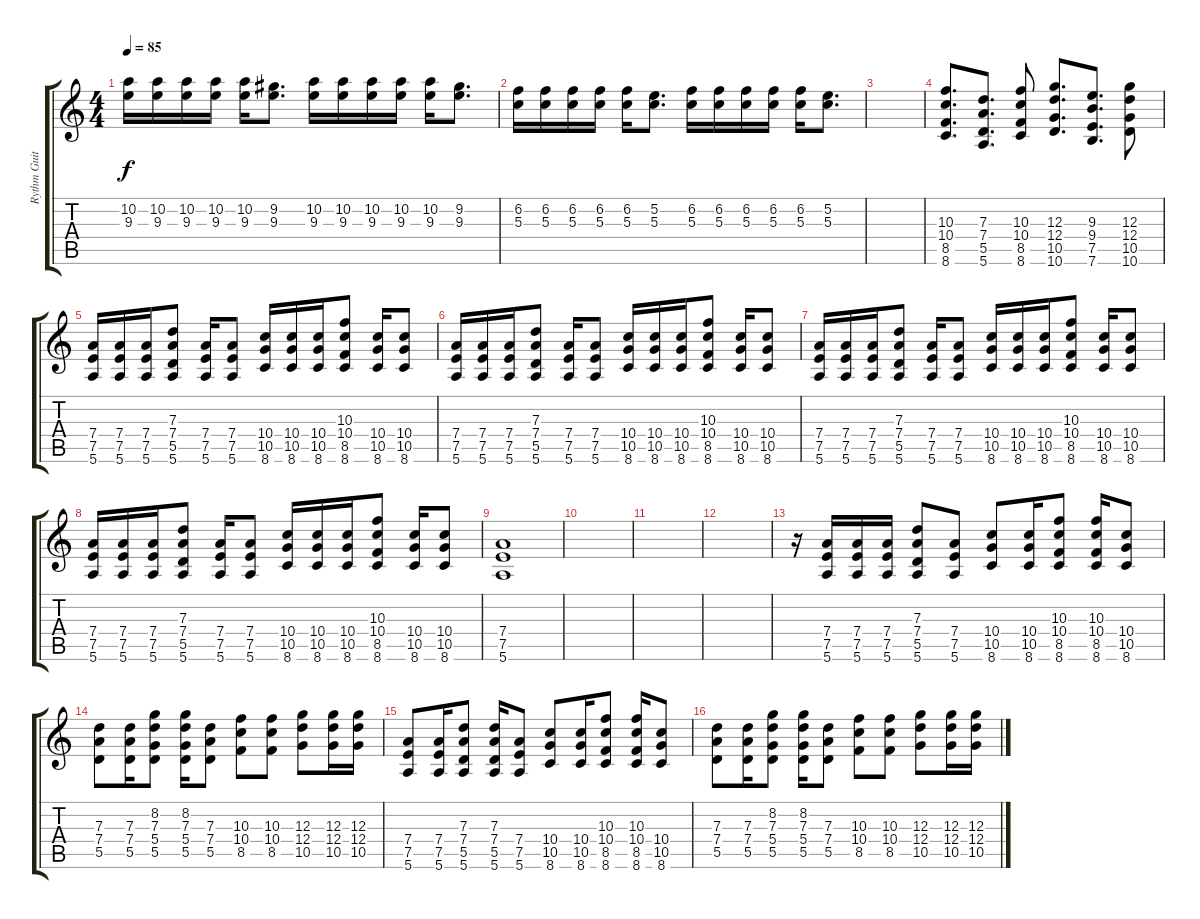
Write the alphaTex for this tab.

\track ("Rythm Guitar" "Rythm Guit") {instrument overdrivenguitar}
\staff {score tabs}
\tuning (E4 B3 G3 D3 A2 E2) {hide}
\ts (4 4)
\tempo 85
\clef g2
\ks c
(10.2 9.3).16{dy f} (10.2 9.3).16 (10.2 9.3).16 (10.2 9.3).16 (10.2 9.3).16 (9.2 9.3).8{d} (10.2 9.3).16 (10.2 9.3).16 (10.2 9.3).16 (10.2 9.3).16 (10.2 9.3).16 (9.2 9.3).8{d} |
(6.2 5.3).16 (6.2 5.3).16 (6.2 5.3).16 (6.2 5.3).16 (6.2 5.3).16 (5.2 5.3).8{d} (6.2 5.3).16 (6.2 5.3).16 (6.2 5.3).16 (6.2 5.3).16 (6.2 5.3).16 (5.2 5.3).8{d} |
|
(10.3 10.4 8.5 8.6).8{d} (7.3 7.4 5.5 5.6).8{d} (10.3 10.4 8.5 8.6).8 (12.3 12.4 10.5 10.6).8{d} (9.3 9.4 7.5 7.6).8{d} (12.3 12.4 10.5 10.6).8 |
(7.4 7.5 5.6).16 (7.4 7.5 5.6).16 (7.4 7.5 5.6).16 (7.3 7.4 5.5 5.6).8 (7.4 7.5 5.6).16 (7.4 7.5 5.6).8 (10.4 10.5 8.6).16 (10.4 10.5 8.6).16 (10.4 10.5 8.6).16 (10.3 10.4 8.5 8.6).8 (10.4 10.5 8.6).16 (10.4 10.5 8.6).8 |
(7.4 7.5 5.6).16 (7.4 7.5 5.6).16 (7.4 7.5 5.6).16 (7.3 7.4 5.5 5.6).8 (7.4 7.5 5.6).16 (7.4 7.5 5.6).8 (10.4 10.5 8.6).16 (10.4 10.5 8.6).16 (10.4 10.5 8.6).16 (10.3 10.4 8.5 8.6).8 (10.4 10.5 8.6).16 (10.4 10.5 8.6).8 |
(7.4 7.5 5.6).16 (7.4 7.5 5.6).16 (7.4 7.5 5.6).16 (7.3 7.4 5.5 5.6).8 (7.4 7.5 5.6).16 (7.4 7.5 5.6).8 (10.4 10.5 8.6).16 (10.4 10.5 8.6).16 (10.4 10.5 8.6).16 (10.3 10.4 8.5 8.6).8 (10.4 10.5 8.6).16 (10.4 10.5 8.6).8 |
(7.4 7.5 5.6).16 (7.4 7.5 5.6).16 (7.4 7.5 5.6).16 (7.3 7.4 5.5 5.6).8 (7.4 7.5 5.6).16 (7.4 7.5 5.6).8 (10.4 10.5 8.6).16 (10.4 10.5 8.6).16 (10.4 10.5 8.6).16 (10.3 10.4 8.5 8.6).8 (10.4 10.5 8.6).16 (10.4 10.5 8.6).8 |
(7.4 7.5 5.6).1 |
|
|
|
r.16 (7.4 7.5 5.6).16 (7.4 7.5 5.6).16 (7.4 7.5 5.6).16 (7.3 7.4 5.5 5.6).8 (7.4 7.5 5.6).8 (10.4 10.5 8.6).8 (10.4 10.5 8.6).16 (10.3 10.4 8.5 8.6).8 (10.3 10.4 8.5 8.6).16 (10.4 10.5 8.6).8 |
(7.3 7.4 5.5).8 (7.3 7.4 5.5).16 (8.2 7.3 5.4 5.5).8 (8.2 7.3 5.4 5.5).16 (7.3 7.4 5.5).8 (10.3 10.4 8.5).8 (10.3 10.4 8.5).8 (12.3 12.4 10.5).8 (12.3 12.4 10.5).16 (12.3 12.4 10.5).16 |
(7.4 7.5 5.6).8 (7.4 7.5 5.6).16 (7.3 7.4 5.5 5.6).8 (7.3 7.4 5.5 5.6).16 (7.4 7.5 5.6).8 (10.4 10.5 8.6).8 (10.4 10.5 8.6).16 (10.3 10.4 8.5 8.6).8 (10.3 10.4 8.5 8.6).16 (10.4 10.5 8.6).8 |
(7.3 7.4 5.5).8 (7.3 7.4 5.5).16 (8.2 7.3 5.4 5.5).8 (8.2 7.3 5.4 5.5).16 (7.3 7.4 5.5).8 (10.3 10.4 8.5).8 (10.3 10.4 8.5).8 (12.3 12.4 10.5).8 (12.3 12.4 10.5).16 (12.3 12.4 10.5).16
